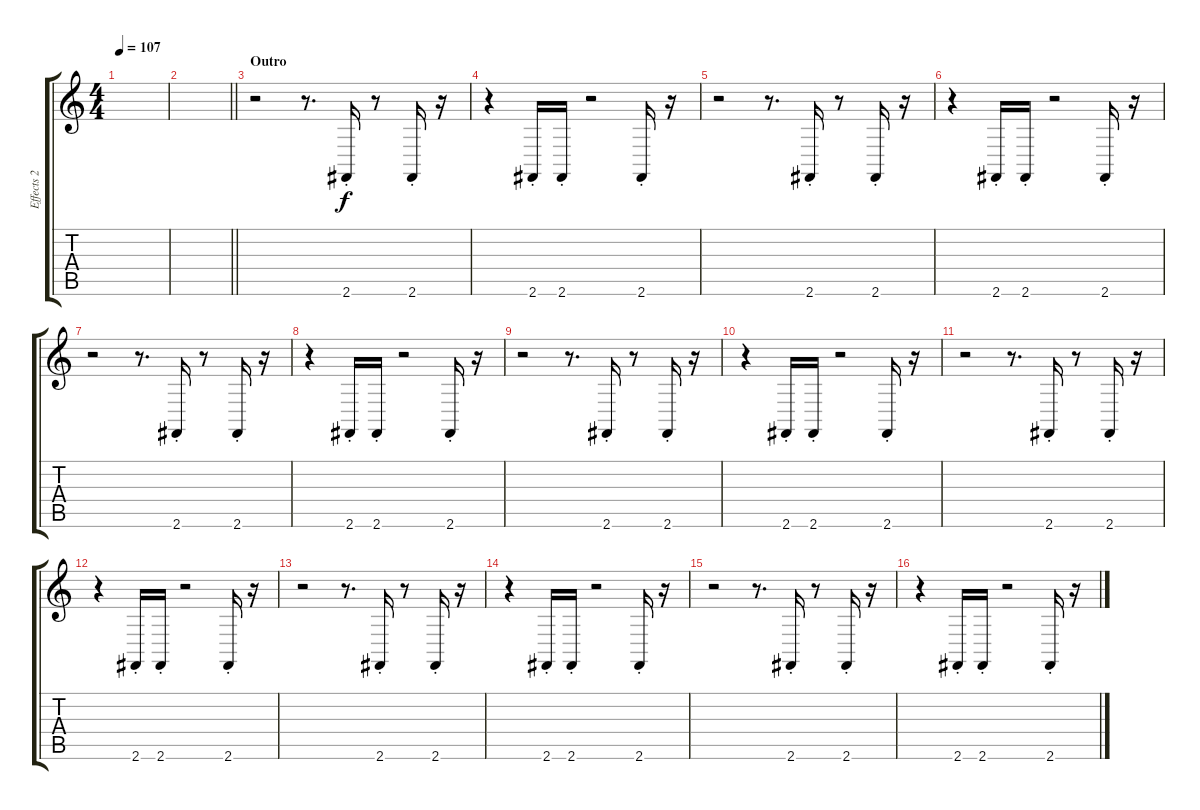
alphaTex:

\track ("Effects 2" "Effects 2") {instrument lead1square}
\staff {score tabs}
\tuning (E4 B3 G3 D3 A2 E2) {hide}
\ts (4 4)
\tempo 107
\clef g2
\ks c
|
\barLineRight lightlight
|
\section ("" "Outro")
r.2{volume 8} r.8{d} 2.6{st}.16 r.8 2.6{st}.16 r.16 |
r.4 2.6{st}.16 2.6{st}.16 r.2 2.6{st}.16 r.16 |
r.2 r.8{d} 2.6{st}.16 r.8 2.6{st}.16 r.16 |
r.4 2.6{st}.16 2.6{st}.16 r.2 2.6{st}.16 r.16 |
r.2 r.8{d} 2.6{st}.16 r.8 2.6{st}.16 r.16 |
r.4 2.6{st}.16 2.6{st}.16 r.2 2.6{st}.16 r.16 |
r.2 r.8{d} 2.6{st}.16 r.8 2.6{st}.16 r.16 |
r.4 2.6{st}.16 2.6{st}.16 r.2 2.6{st}.16 r.16 |
r.2 r.8{d} 2.6{st}.16 r.8 2.6{st}.16 r.16 |
r.4 2.6{st}.16 2.6{st}.16 r.2 2.6{st}.16 r.16 |
r.2 r.8{d} 2.6{st}.16 r.8 2.6{st}.16 r.16 |
r.4 2.6{st}.16 2.6{st}.16 r.2 2.6{st}.16 r.16 |
r.2 r.8{d} 2.6{st}.16 r.8 2.6{st}.16 r.16 |
r.4 2.6{st}.16 2.6{st}.16 r.2 2.6{st}.16 r.16
